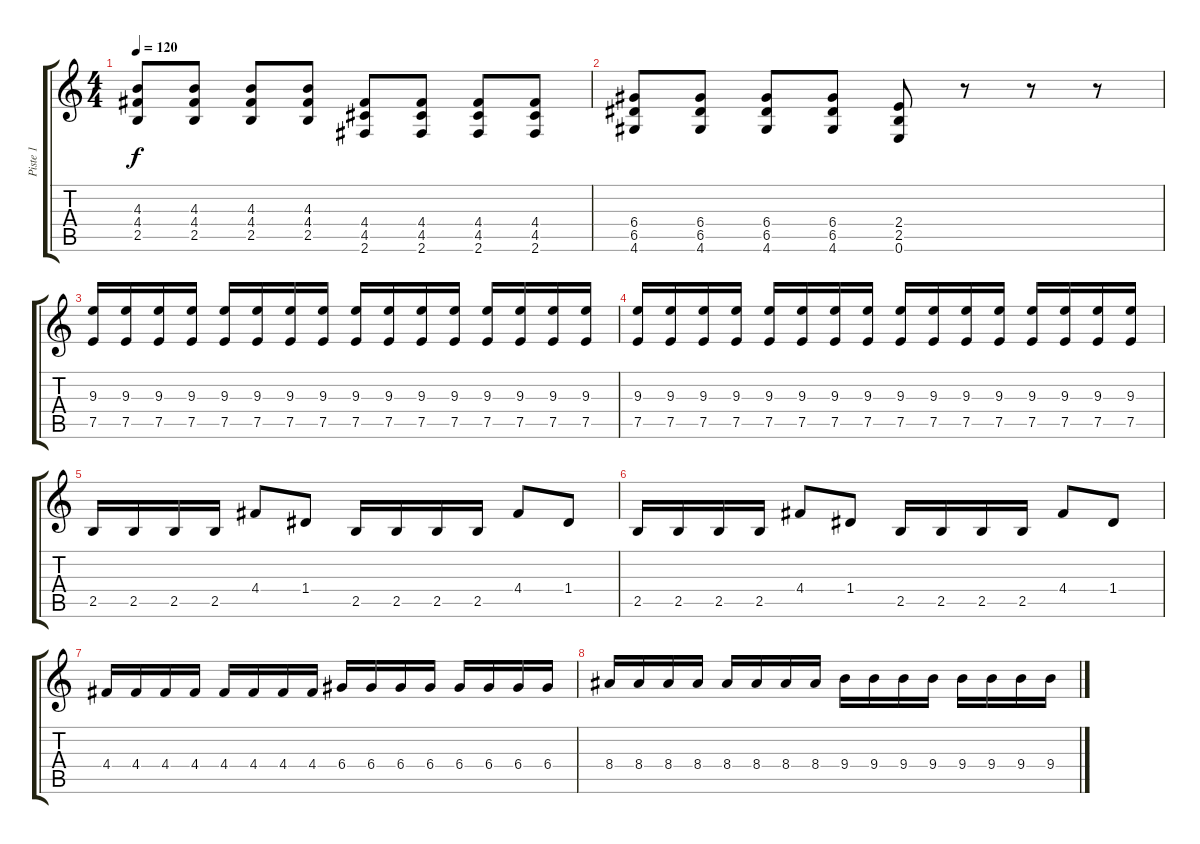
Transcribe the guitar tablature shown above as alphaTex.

\track ("Piste 1" "Piste 1") {instrument distortionguitar}
\staff {score tabs}
\tuning (E4 B3 G3 D3 A2 E2) {hide}
\ts (4 4)
\tempo 120
\clef g2
\ks c
(4.3 4.4 2.5).8{dy f} (4.3 4.4 2.5).8 (4.3 4.4 2.5).8 (4.3 4.4 2.5).8 (4.4 4.5 2.6).8 (4.4 4.5 2.6).8 (4.4 4.5 2.6).8 (4.4 4.5 2.6).8 |
(6.4 6.5 4.6).8 (6.4 6.5 4.6).8 (6.4 6.5 4.6).8 (6.4 6.5 4.6).8 (2.4 2.5 0.6).8 r.8 r.8 r.8 |
(9.3 7.5).16{volume 10} (9.3 7.5).16 (9.3 7.5).16 (9.3 7.5).16 (9.3 7.5).16 (9.3 7.5).16 (9.3 7.5).16 (9.3 7.5).16 (9.3 7.5).16 (9.3 7.5).16 (9.3 7.5).16 (9.3 7.5).16 (9.3 7.5).16 (9.3 7.5).16 (9.3 7.5).16 (9.3 7.5).16 |
(9.3 7.5).16 (9.3 7.5).16 (9.3 7.5).16 (9.3 7.5).16 (9.3 7.5).16 (9.3 7.5).16 (9.3 7.5).16 (9.3 7.5).16 (9.3 7.5).16 (9.3 7.5).16 (9.3 7.5).16 (9.3 7.5).16 (9.3 7.5).16 (9.3 7.5).16 (9.3 7.5).16 (9.3 7.5).16 |
2.5.16{volume 16} 2.5.16 2.5.16 2.5.16 4.4.8 1.4.8 2.5.16 2.5.16 2.5.16 2.5.16 4.4.8 1.4.8 |
2.5.16 2.5.16 2.5.16 2.5.16 4.4.8 1.4.8 2.5.16 2.5.16 2.5.16 2.5.16 4.4.8 1.4.8 |
4.4.16 4.4.16 4.4.16 4.4.16 4.4.16 4.4.16 4.4.16 4.4.16 6.4.16 6.4.16 6.4.16 6.4.16 6.4.16 6.4.16 6.4.16 6.4.16 |
8.4.16 8.4.16 8.4.16 8.4.16 8.4.16 8.4.16 8.4.16 8.4.16 9.4.16 9.4.16 9.4.16 9.4.16 9.4.16 9.4.16 9.4.16 9.4.16
